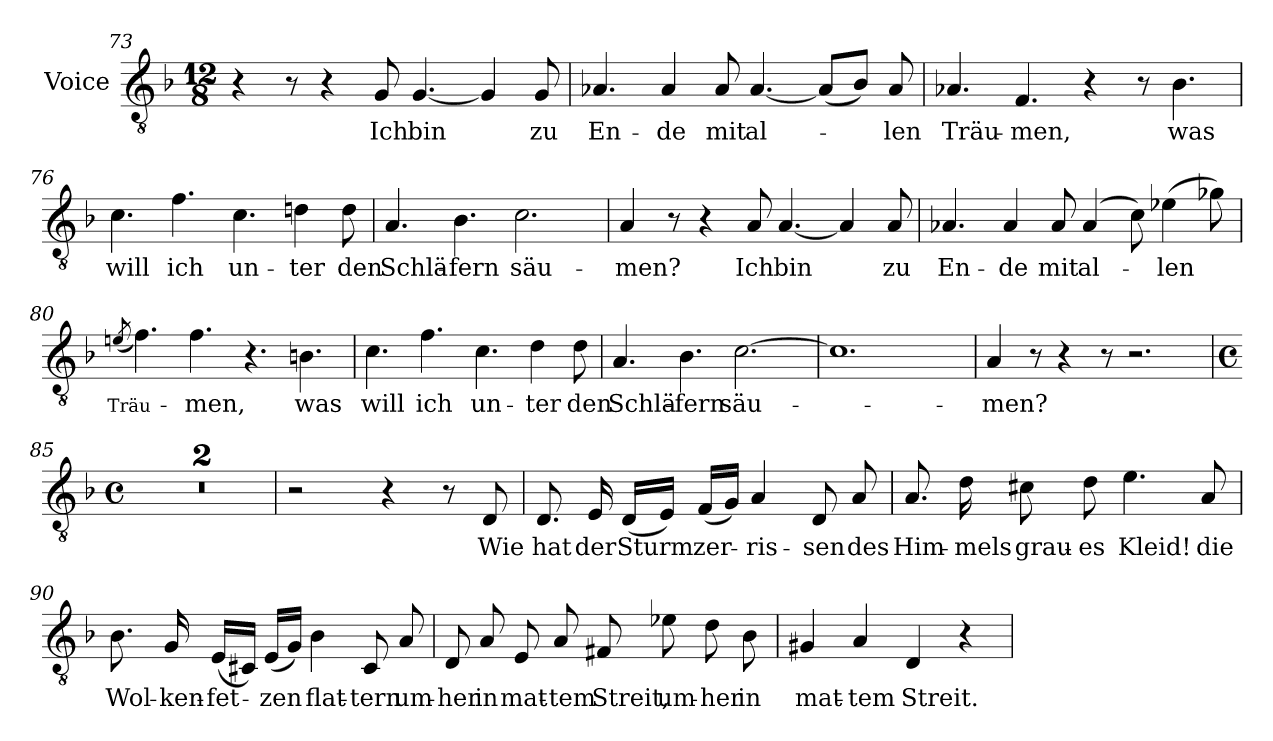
**kern	**text
*part1	*part1
*staff1	*staff1
*I"Voice	*
*clefGv2	*
*ITrd7c12	*
*k[b-]	*
*F:	*
*M12/8	*
=73	=73
4r	.
8r	.
4r	.
!	!LO:LY:b:color=#000000
8GGi/	Ich
!	!LO:LY:b:color=#000000
[<4.GGi/	bin
4GGi/]	.
!	!LO:LY:b:color=#000000
8GGi/	zu
=74	=74
!	!LO:LY:b:color=#000000
4.AA-Xi/	En-
!	!LO:LY:b:color=#000000
4AA-i/	-de
!	!LO:LY:b:color=#000000
8AA-i/	mit
!	!LO:LY:b:color=#000000
[<4.AA-i/	al-
(8AA-i/L]	.
8BB-i/J)	.
!	!LO:LY:b:color=#000000
8AA-i/	-len
=75	=75
!	!LO:LY:b:color=#000000
4.AA-Xi/	Träu-
!	!LO:LY:b:color=#000000
4.FFi/	-men,
4r	.
8r	.
!	!LO:LY:b:color=#000000
4.BB-i\	was
!!LO:LB:g=z
=76	=76
!	!LO:LY:b:color=#000000
4.Ci\	will
!	!LO:LY:b:color=#000000
4.Fi\	ich
!	!LO:LY:b:color=#000000
4.Ci\	un-
!	!LO:LY:b:color=#000000
4Dni\	-ter
!	!LO:LY:b:color=#000000
8Di\	den
=77	=77
!	!LO:LY:b:color=#000000
4.AAi/	Schlä-
!	!LO:LY:b:color=#000000
4.BB-i\	-fern
!	!LO:LY:b:color=#000000
2.Ci\	säu-
=78	=78
!	!LO:LY:b:color=#000000
4AAi/	-men?
8r	.
4r	.
!	!LO:LY:b:color=#000000
8AAi/	Ich
!	!LO:LY:b:color=#000000
[<4.AAi/	bin
4AAi/]	.
!	!LO:LY:b:color=#000000
8AAi/	zu
=79	=79
!	!LO:LY:b:color=#000000
4.AA-Xi/	En-
!	!LO:LY:b:color=#000000
4AA-i/	-de
!	!LO:LY:b:color=#000000
8AA-i/	mit
!	!LO:LY:b:color=#000000
(4AA-i/	al-
8Ci\)	.
!	!LO:LY:b:color=#000000
(4E-Xi\	-len
8G-Xi\)	.
=80	=80
!	!LO:LY:b:color=#000000
(8qEni/	Träu-
4.Fi\)	.
!	!LO:LY:b:color=#000000
4.Fi\	-men,
4.r	.
!	!LO:LY:b:color=#000000
4.BBni\	was
!!LO:LB:g=z
=81	=81
!	!LO:LY:b:color=#000000
4.Ci\	will
!	!LO:LY:b:color=#000000
4.Fi\	ich
!	!LO:LY:b:color=#000000
4.Ci\	un-
!	!LO:LY:b:color=#000000
4Di\	-ter
!	!LO:LY:b:color=#000000
8Di\	den
=82	=82
!	!LO:LY:b:color=#000000
4.AAi/	Schlä-
!	!LO:LY:b:color=#000000
4.BB-i\	-fern
!	!LO:LY:b:color=#000000
[>2.Ci\	säu-
=83	=83
1.Ci]	.
=84	=84
!	!LO:LY:b:color=#000000
4AAi/	-men?
8r	.
4r	.
8r	.
2.r	.
=85	=85
*M4/4	*
*met(c)	*
1r	.
=86	=86
1r	.
=87	=87
2r	.
4r	.
8r	.
!	!LO:LY:b:color=#000000
8DDi/	Wie
!!LO:LB:g=z
=88	=88
!	!LO:LY:b:color=#000000
8.DDi/	hat
!	!LO:LY:b:color=#000000
16EEi/	der
!	!LO:LY:b:color=#000000
(16DDi/LL	Sturm
16EEi/JJ)	.
!	!LO:LY:b:color=#000000
(16FFi/LL	zer-
16GGi/JJ)	.
!	!LO:LY:b:color=#000000
4AAi/	-ris-
!	!LO:LY:b:color=#000000
8DDi/	-sen
!	!LO:LY:b:color=#000000
8AAi/	des
=89	=89
!	!LO:LY:b:color=#000000
8.AAi/	Him-
!	!LO:LY:b:color=#000000
16Di\	-mels
!	!LO:LY:b:color=#000000
8C#Xi\	grau-
!	!LO:LY:b:color=#000000
8Di\	-es
!	!LO:LY:b:color=#000000
4.Ei\	Kleid!
!	!LO:LY:b:color=#000000
8AAi/	die
=90	=90
!	!LO:LY:b:color=#000000
8.BB-i\	Wol-
!	!LO:LY:b:color=#000000
16GGi/	-ken-
!	!LO:LY:b:color=#000000
(16EEi/LL	-fet-
16CC#Xi/JJ)	.
!	!LO:LY:b:color=#000000
(16EEi/LL	-zen
16GGi/JJ)	.
!	!LO:LY:b:color=#000000
4BB-i\	flat-
!	!LO:LY:b:color=#000000
8CC#i/	-tern
!	!LO:LY:b:color=#000000
8AAi/	um-
!!LO:LB:g=z
=91	=91
!	!LO:LY:b:color=#000000
8DDi/	-her
!	!LO:LY:b:color=#000000
8AAi/	in
!	!LO:LY:b:color=#000000
8EEi/	mat-
!	!LO:LY:b:color=#000000
8AAi/	-tem
!	!LO:LY:b:color=#000000
8FF#Xi/	Streit,
!	!LO:LY:b:color=#000000
8E-Xi\	um-
!	!LO:LY:b:color=#000000
8Di\	-her
!	!LO:LY:b:color=#000000
8BB-i\	in
=92	=92
!	!LO:LY:b:color=#000000
4GG#Xi/	mat-
!	!LO:LY:b:color=#000000
4AAi/	-tem
!	!LO:LY:b:color=#000000
4DDi/	Streit.
4r	.
=	=
*-	*-
